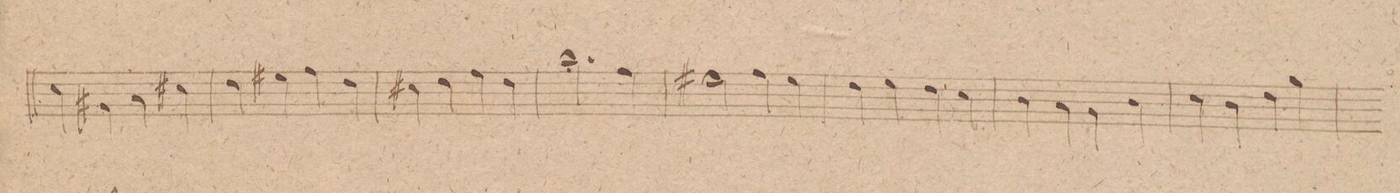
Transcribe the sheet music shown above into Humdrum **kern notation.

**kern	**dynam
*I"Fagotto. 2do	*
*clefF4	*
*k[f#c#g#]	*
*met(c|)	*
*M2/2	*
4E\	.
4BB#X\	.
4C#\	.
4E#X\	.
=245	=245
4F#\	.
4G#X\	.
4A\	.
4F#\	.
=246	=246
4E#X\	.
4F#\	.
4A\	.
4F#\	.
=247	=247
2.B\	.
4A\	.
=248	=248
2G#X\	.
4A\	.
4G#\	.
=249	=249
4F#\	.
4G#\	.
4F#\	.
4E\	.
=250	=250
4D\	.
4C#\	.
4BB\	.
4D\	.
=251	=251
4E\	.
4D\	.
4F#\	.
4B\	.
=252	=252
*-	*-
